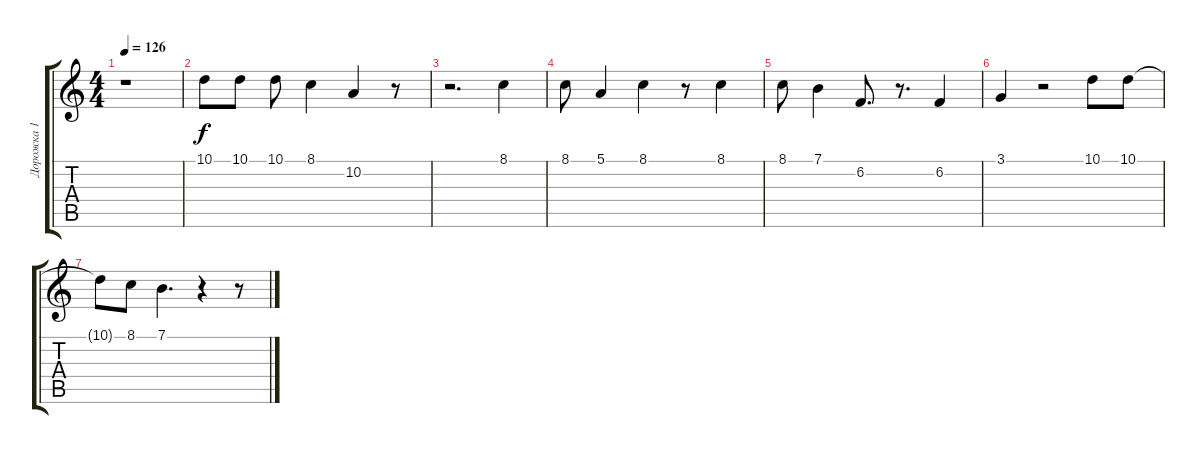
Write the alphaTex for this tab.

\track ("Дорожка 1" "Дорожка 1") {instrument acousticgrandpiano}
\staff {score tabs}
\tuning (E4 B3 G3 D3 A2 E2) {hide}
\ts (4 4)
\tempo 126
\clef g2
\ks c
r.1{dy f} |
10.1.8 10.1.8 10.1.8 8.1.4 10.2.4 r.8 |
r.2{d} 8.1.4 |
8.1.8 5.1.4 8.1.4 r.8 8.1.4 |
8.1.8 7.1.4 6.2.8{d} r.8{d} 6.2.4 |
3.1.4 r.2 10.1.8 10.1.8 |
10.1{t}.8 8.1.8 7.1.4{d} r.4 r.8
